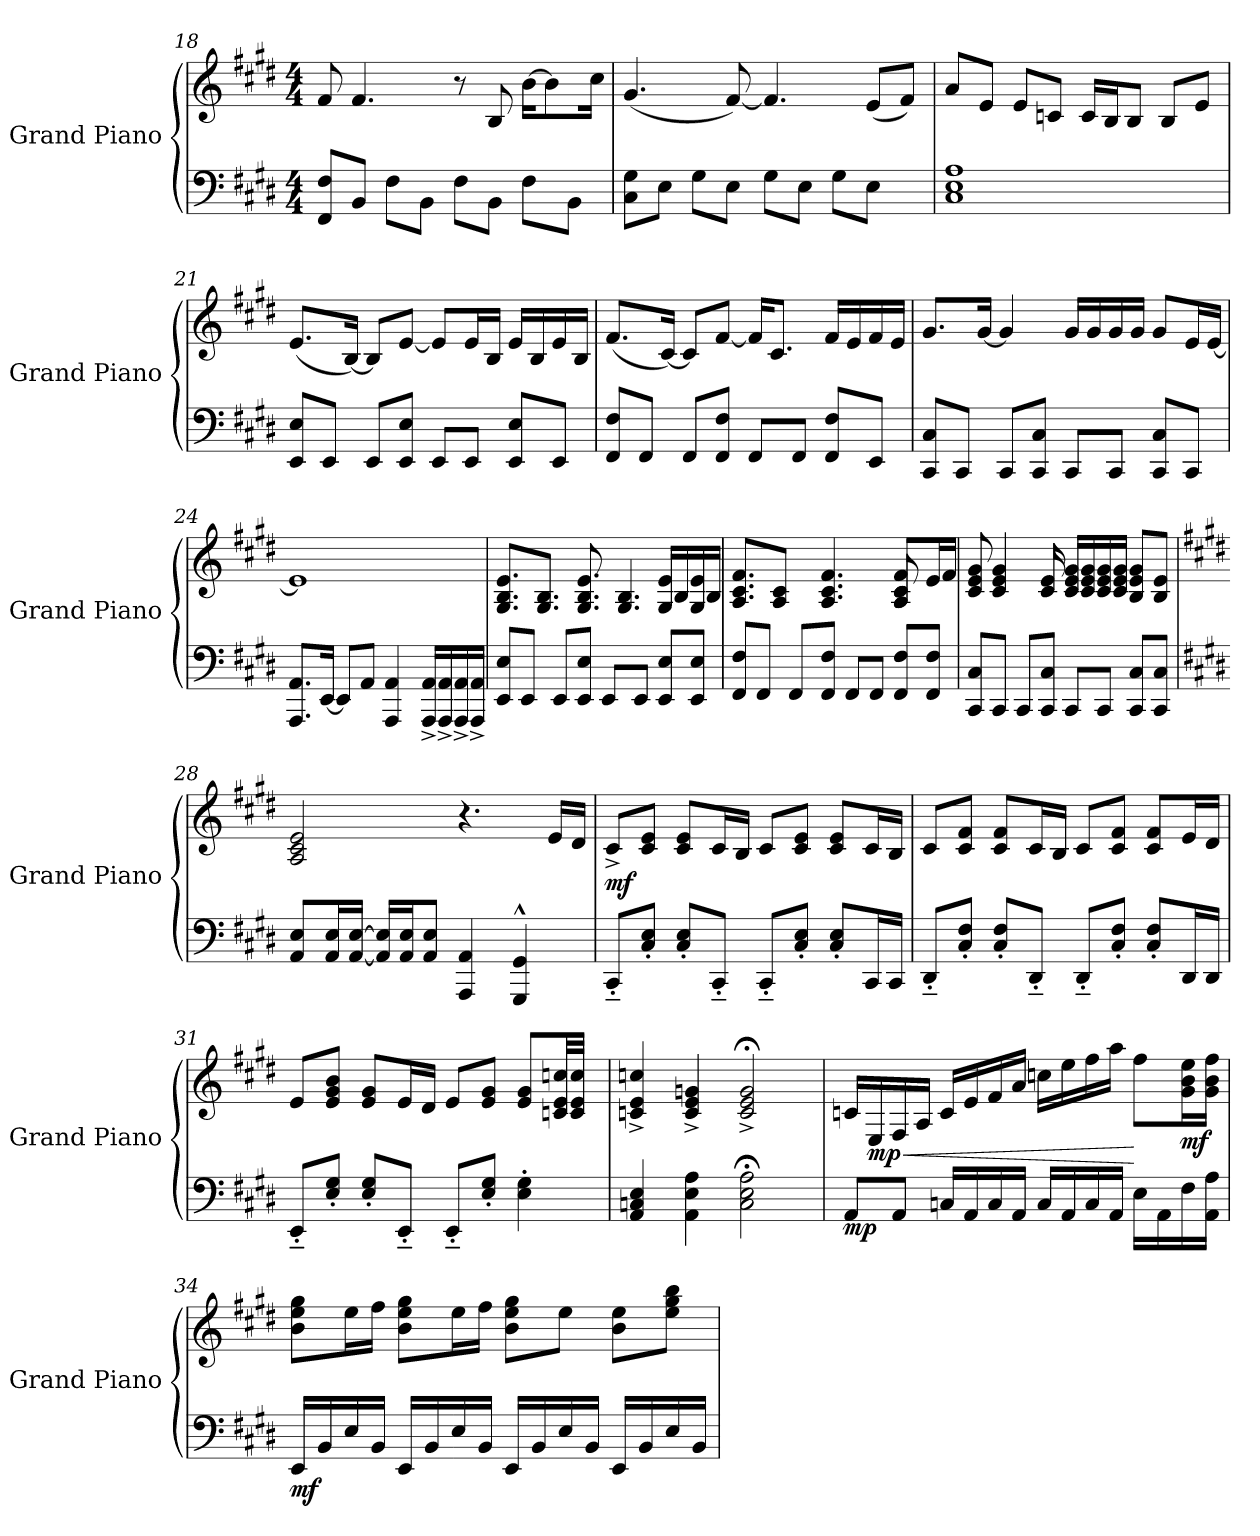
**kern	**kern	**dynam
*part1	*part1	*part1
*staff2	*staff1	*staff1/2
*I"Grand Piano	*	*
*I'Grand Piano	*	*
*clefF4	*clefG2	*
*k[f#c#g#d#]	*k[f#c#g#d#]	*
*M4/4	*M4/4	*
=18	=18	=18
8FF#/ 8F#/L	8f#/	.
8BB/J	4.f#/	.
8F#\L	.	.
8BB\J	.	.
8F#\L	8r	.
8BB\J	8B/	.
8F#\L	[>16b\KL	.
.	8b\]	.
8BB\J	.	.
.	16cc#\Jk	.
!!LO:LB:g=z
=19	=19	=19
8C#\ 8G#\L	(<4.g#/	.
8E\J	.	.
8G#\L	.	.
8E\J	[<8f#/)	.
8G#\L	4.f#/]	.
8E\J	.	.
8G#\L	.	.
8E\J	(>8e/L	.
8ryy	8f#/J)	.
=20	=20	=20
*^	*	*
*	*^	*	*
1A	1E	1C#	8a/L	.
.	.	.	8e/J	.
.	.	.	8e/L	.
.	.	.	8cn/J	.
.	.	.	16c/LL	.
.	.	.	16B/J	.
.	.	.	8B/J	.
.	.	.	8B/L	.
.	.	.	8e/J	.
*v	*v	*v	*	*
=21	=21	=21
!	!	!LO:DY:b=2
!	!	!LO:DY:n=1:b
8EE/ 8E/L	(<8.e/L	mf mf
8EE/J	.	.
.	[<16B/Jk)	.
8EE/L	8B/L]	.
8EE/ 8E/J	[<8e/J	.
8EE/L	8e/L]	.
8EE/J	16e/L	.
.	16B/JJ	.
8EE/ 8E/L	16e/LL	.
.	16B/	.
8EE/J	16e/	.
.	16B/JJ	.
!!LO:LB:g=z
=22	=22	=22
8FF#/ 8F#/L	(<8.f#/L	.
8FF#/J	.	.
.	[<16c#/Jk)	.
8FF#/L	8c#/L]	.
8FF#/ 8F#/J	[<8f#/J	.
8FF#/L	16f#/KL]	.
.	8.c#/J	.
8FF#/J	.	.
8FF#/ 8F#/L	16f#/LL	.
.	16e/	.
8EE/J	16f#/	.
.	16e/JJ	.
=23	=23	=23
8CC#/ 8C#/L	8.g#/L	.
8CC#/J	.	.
.	[<16g#/Jk	.
8CC#/L	4g#/]	.
8CC#/ 8C#/J	.	.
8CC#/L	16g#/LL	.
.	16g#/	.
8CC#/J	16g#/	.
.	16g#/JJ	.
8CC#/ 8C#/L	8g#/L	.
8CC#/J	16e/L	.
.	[<16e/JJ	.
=24	=24	=24
8.AAA/ 8.AA/L	1e]	.
[<16EE/Jk	.	.
8EE/L]	.	.
8AA/J	.	.
4AAA/ 4AA/	.	.
16AAA/^< 16AA/^<LL	.	.
16AAA/^< 16AA/^<	.	.
16AAA/^< 16AA/^<	.	.
16AAA/^< 16AA/^<JJ	.	.
!!LO:LB:g=z
=25	=25	=25
*	*^	*
8EE/ 8E/L	8.G#/ 8.B/ 8.e/L	2.ryy	.
8EE/J	.	.	.
.	8.G#/ 8.B/J	.	.
8EE/L	.	.	.
8EE/ 8E/J	8.G#/ 8.B/ 8.e/	.	.
8EE/L	.	.	.
.	4.G#/ 4.B/	.	.
8EE/J	.	.	.
8EE/ 8E/L	.	16G#/ 16e/LL	.
.	.	16B/	.
8EE/ 8E/J	.	16G#/ 16e/	.
.	16ryy	16B/JJ	.
=26	=26	=26	=26
*	*	*^	*
8FF#/ 8F#/L	8.A/ 8.c#/ 8.f#/L	4.ryy	2.ryy	.
8FF#/J	.	.	.	.
.	8A/ 8c#/J	.	.	.
8FF#/L	.	.	.	.
.	2ryy	.	.	.
8FF#/ 8F#/J	.	4.A/ 4.c#/ 4.f#/	.	.
8FF#/L	.	.	.	.
8FF#/J	.	.	.	.
8FF#/ 8F#/L	.	8A/ 8c#/	8A/ 8c#/ 8f#/L	.
.	8.ryy	.	.	.
8FF#/ 8F#/J	.	8ryy	16e/L	.
.	.	.	16f#/JJ	.
*	*v	*v	*v	*
=27	=27	=27
*^	*	*
8CC#/ 8C#/L	4..ryy	8c#/ 8e/ 8g#/	.
8CC#/J	.	4c#/ 4e/ 4g#/	.
8CC#/L	.	.	.
8CC#/ 8C#/J	.	16c#/ 16e/	.
.	8CC#/L	16c#/ 16e/ 16g#/LL	.
4..ryy	.	16c#/ 16e/ 16g#/	.
.	8CC#/J	16c#/ 16e/ 16g#/	.
.	.	16c#/ 16e/ 16g#/JJ	.
.	8CC#/ 8C#/L	8B/ 8e/ 8g#/L	.
.	8CC#/ 8C#/J	8B/ 8e/J	.
*v	*v	*	*
!!LO:PB:g=z
=28	=28	=28
*k[f#c#g#d#]	*k[f#c#g#d#]	*
8AA/ 8E/L	2A/ 2c#/ 2e/	.
16AA/ 16E/L	.	.
[<16AA/ [>16E/JJ	.	.
16AA/] 16E/]LL	.	.
16AA/ 16E/J	.	.
8AA/ 8E/J	.	.
4AAA/ 4AA/	4.r	.
4GGG#/^^< 4GG#/^^<	.	.
.	16e/LL	.
.	16d#/JJ	.
=29	=29	=29
!	!	!LO:DY:b
8CC#~<'</L	8c#^</L	mf
8C#/'< 8E/'<J	8c#/ 8e/J	.
8C#/'< 8E/'<L	8c#/ 8e/L	.
8CC#~<'</J	16c#/L	.
.	16B/JJ	.
8CC#~<'</L	8c#/L	.
8C#/'< 8E/'<J	8c#/ 8e/J	.
8C#/'< 8E/'<L	8c#/ 8e/L	.
16CC#/L	16c#/L	.
16CC#/JJ	16B/JJ	.
=30	=30	=30
8DD#~<'</L	8c#/L	.
8C#/'< 8F#/'<J	8c#/ 8f#/J	.
8C#/'< 8F#/'<L	8c#/ 8f#/L	.
8DD#~<'</J	16c#/L	.
.	16B/JJ	.
8DD#~<'</L	8c#/L	.
8C#/'< 8F#/'<J	8c#/ 8f#/J	.
8C#/'< 8F#/'<L	8c#/ 8f#/L	.
16DD#/L	16e/L	.
16DD#/JJ	16d#/JJ	.
!!LO:LB:g=z
=31	=31	=31
8EE~<'</L	8e/L	.
8E/'< 8G#/'<J	8e/ 8g#/ 8b/J	.
8E/'< 8G#/'<L	8e/ 8g#/L	.
8EE~<'</J	16e/L	.
.	16d#/JJ	.
8EE~<'</L	8e/L	.
8E/'< 8G#/'<J	8e/ 8g#/J	.
4E\'> 4G#\'>	8e/ 8g#/L	.
.	32cn/ 32e/ 32ccn/LL	.
.	32c/ 32e/ 32cc/JJJ	.
.	16ryy	.
=32	=32	=32
4AA/ 4Cn/ 4E/	4cn/^< 4e/^< 4ccn/^<	.
4AA\ 4E\ 4A\	4c/^< 4e/^< 4gn/^<	.
2C\;< 2E\;< 2A\;<	2c/;<^< 2e/;<^< 2g/;<^<	.
=33	=33	=33
!	!	!LO:DY:b=2
8AA/L	16cn/LL	mp
!	!	!LO:HP:b
!	!	!LO:DY:n=1:b
.	16E/	< mp
8AA/J	16F#/	.
.	16A/JJ	.
16Cn/LL	16c/LL	.
16AA/	16e/	.
16C/	16f#/	.
16AA/JJ	16a/JJ	.
16C/LL	16ccn\LL	.
16AA/	16ee\	.
16C/	16ff#\	.
16AA/JJ	16aa\JJ	.
16E\LL	8ff#\L	[
16AA\	.	.
!	!	!LO:DY:n=2:b
16F#\	16g#\ 16b\ 16ee\L	mf
16AA\ 16A\JJ	16g#\ 16b\ 16ff#\JJ	.
!!LO:LB:g=z
=34	=34	=34
!	!	!LO:DY:b=2
16EE/LL	8b\ 8ee\ 8gg#\L	mf
16BB/	.	.
16E/	16ee\L	.
16BB/JJ	16ff#\JJ	.
16EE/LL	8b\ 8ee\ 8gg#\L	.
16BB/	.	.
16E/	16ee\L	.
16BB/JJ	16ff#\JJ	.
16EE/LL	8b\ 8ee\ 8gg#\L	.
16BB/	.	.
16E/	8ee\J	.
16BB/JJ	.	.
16EE/LL	8b\ 8ee\L	.
16BB/	.	.
16E/	8ee\ 8gg#\ 8bb\J	.
16BB/JJ	.	.
=	=	=
*-	*-	*-
